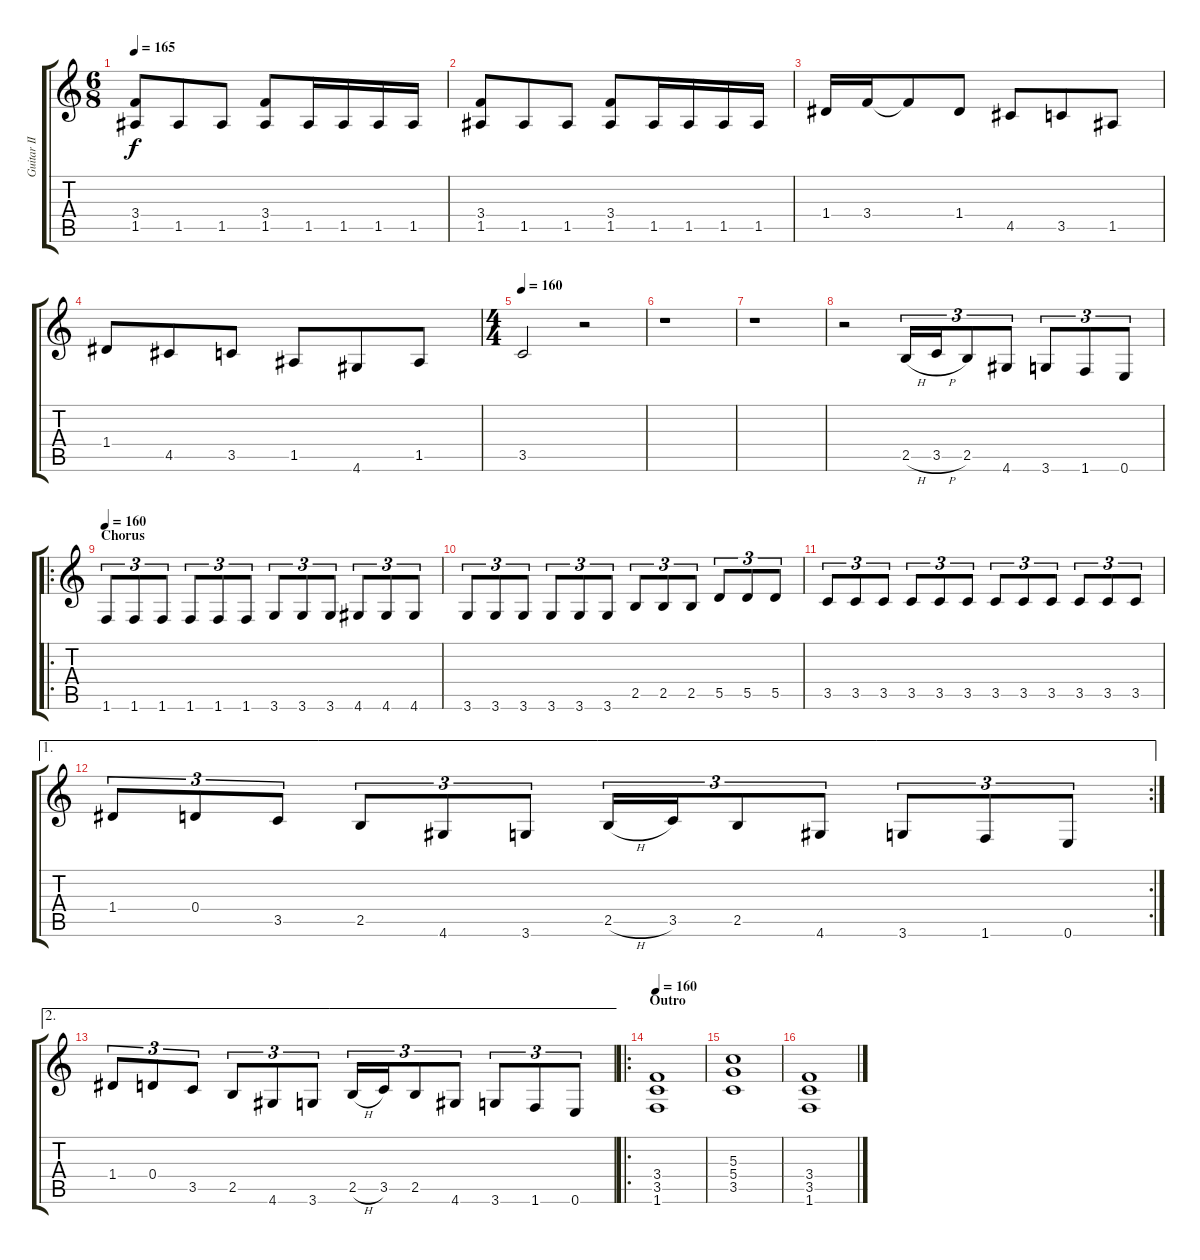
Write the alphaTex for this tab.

\track ("Guitar II" "Guitar II") {instrument distortionguitar}
\staff {score tabs}
\tuning (E4 B3 G3 D3 A2 E2) {hide}
\ts (6 8)
\tempo 165
\clef g2
\ks c
(3.4 1.5).8{dy f} 1.5.8 1.5.8 (3.4 1.5).8 1.5.16 1.5.16 1.5.16 1.5.16 |
(3.4 1.5).8 1.5.8 1.5.8 (3.4 1.5).8 1.5.16 1.5.16 1.5.16 1.5.16 |
1.4.16 3.4.16 3.4{t}.8 1.4.8 4.5.8 3.5.8 1.5.8 |
1.4.8 4.5.8 3.5.8 1.5.8 4.6.8 1.5.8 |
\ts (4 4)
\tempo 160
3.5.2 r.2 |
r.1 |
r.1 |
r.2 2.5{h}.16{tu (3 2)} 3.5{h}.16{tu (3 2)} 2.5.8{tu (3 2)} 4.6.8{tu (3 2)} 3.6.8{tu (3 2)} 1.6.8{tu (3 2)} 0.6.8{tu (3 2)} |
\ro
\section ("" "Chorus")
\tempo 160
1.6.8{tu (3 2)} 1.6.8{tu (3 2)} 1.6.8{tu (3 2)} 1.6.8{tu (3 2)} 1.6.8{tu (3 2)} 1.6.8{tu (3 2)} 3.6.8{tu (3 2)} 3.6.8{tu (3 2)} 3.6.8{tu (3 2)} 4.6.8{tu (3 2)} 4.6.8{tu (3 2)} 4.6.8{tu (3 2)} |
3.6.8{tu (3 2)} 3.6.8{tu (3 2)} 3.6.8{tu (3 2)} 3.6.8{tu (3 2)} 3.6.8{tu (3 2)} 3.6.8{tu (3 2)} 2.5.8{tu (3 2)} 2.5.8{tu (3 2)} 2.5.8{tu (3 2)} 5.5.8{tu (3 2)} 5.5.8{tu (3 2)} 5.5.8{tu (3 2)} |
3.5.8{tu (3 2)} 3.5.8{tu (3 2)} 3.5.8{tu (3 2)} 3.5.8{tu (3 2)} 3.5.8{tu (3 2)} 3.5.8{tu (3 2)} 3.5.8{tu (3 2)} 3.5.8{tu (3 2)} 3.5.8{tu (3 2)} 3.5.8{tu (3 2)} 3.5.8{tu (3 2)} 3.5.8{tu (3 2)} |
\ae 1
\rc 2
1.4.8{tu (3 2)} 0.4.8{tu (3 2)} 3.5.8{tu (3 2)} 2.5.8{tu (3 2)} 4.6.8{tu (3 2)} 3.6.8{tu (3 2)} 2.5{h}.16{tu (3 2)} 3.5.16{tu (3 2)} 2.5.8{tu (3 2)} 4.6.8{tu (3 2)} 3.6.8{tu (3 2)} 1.6.8{tu (3 2)} 0.6.8{tu (3 2)} |
\ae 2
1.4.8{tu (3 2)} 0.4.8{tu (3 2)} 3.5.8{tu (3 2)} 2.5.8{tu (3 2)} 4.6.8{tu (3 2)} 3.6.8{tu (3 2)} 2.5{h}.16{tu (3 2)} 3.5.16{tu (3 2)} 2.5.8{tu (3 2)} 4.6.8{tu (3 2)} 3.6.8{tu (3 2)} 1.6.8{tu (3 2)} 0.6.8{tu (3 2)} |
\ro
\section ("" "Outro")
\tempo 160
(3.4 3.5 1.6).1 |
(5.3 5.4 3.5).1 |
(3.4 3.5 1.6).1
